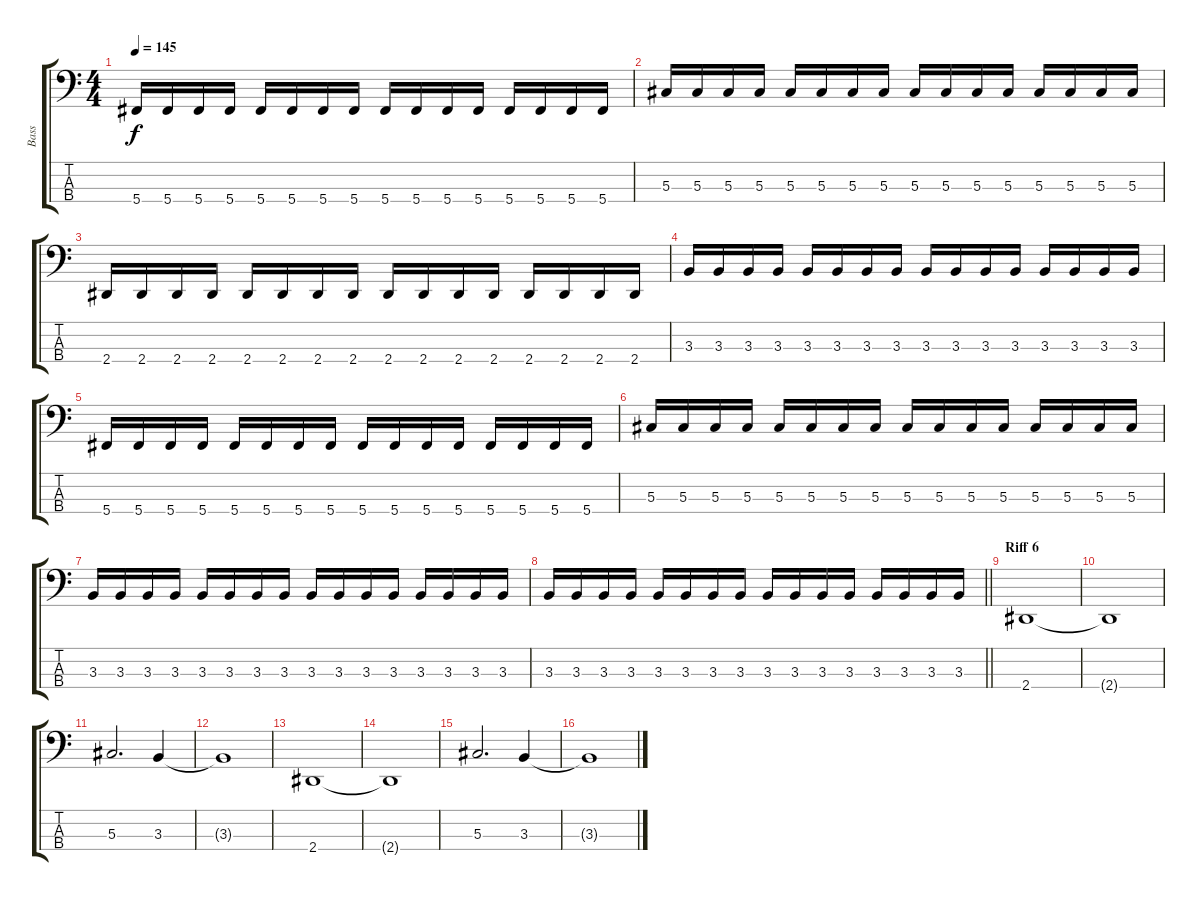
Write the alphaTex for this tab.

\track ("Bass" "Bass") {instrument electricbassfinger}
\staff {score tabs}
\tuning (Gb2 Db2 Ab1 Db1) {hide}
\ts (4 4)
\tempo 145
\clef f4
\ks c
5.4.16{dy f} 5.4.16 5.4.16 5.4.16 5.4.16 5.4.16 5.4.16 5.4.16 5.4.16 5.4.16 5.4.16 5.4.16 5.4.16 5.4.16 5.4.16 5.4.16 |
5.3.16 5.3.16 5.3.16 5.3.16 5.3.16 5.3.16 5.3.16 5.3.16 5.3.16 5.3.16 5.3.16 5.3.16 5.3.16 5.3.16 5.3.16 5.3.16 |
2.4.16 2.4.16 2.4.16 2.4.16 2.4.16 2.4.16 2.4.16 2.4.16 2.4.16 2.4.16 2.4.16 2.4.16 2.4.16 2.4.16 2.4.16 2.4.16 |
3.3.16 3.3.16 3.3.16 3.3.16 3.3.16 3.3.16 3.3.16 3.3.16 3.3.16 3.3.16 3.3.16 3.3.16 3.3.16 3.3.16 3.3.16 3.3.16 |
5.4.16 5.4.16 5.4.16 5.4.16 5.4.16 5.4.16 5.4.16 5.4.16 5.4.16 5.4.16 5.4.16 5.4.16 5.4.16 5.4.16 5.4.16 5.4.16 |
5.3.16 5.3.16 5.3.16 5.3.16 5.3.16 5.3.16 5.3.16 5.3.16 5.3.16 5.3.16 5.3.16 5.3.16 5.3.16 5.3.16 5.3.16 5.3.16 |
3.3.16 3.3.16 3.3.16 3.3.16 3.3.16 3.3.16 3.3.16 3.3.16 3.3.16 3.3.16 3.3.16 3.3.16 3.3.16 3.3.16 3.3.16 3.3.16 |
\barLineRight lightlight
3.3.16 3.3.16 3.3.16 3.3.16 3.3.16 3.3.16 3.3.16 3.3.16 3.3.16 3.3.16 3.3.16 3.3.16 3.3.16 3.3.16 3.3.16 3.3.16 |
\section ("" "Riff 6")
2.4.1 |
2.4{t}.1 |
5.3.2{d} 3.3.4 |
3.3{t}.1 |
2.4.1 |
2.4{t}.1 |
5.3.2{d} 3.3.4 |
3.3{t}.1
